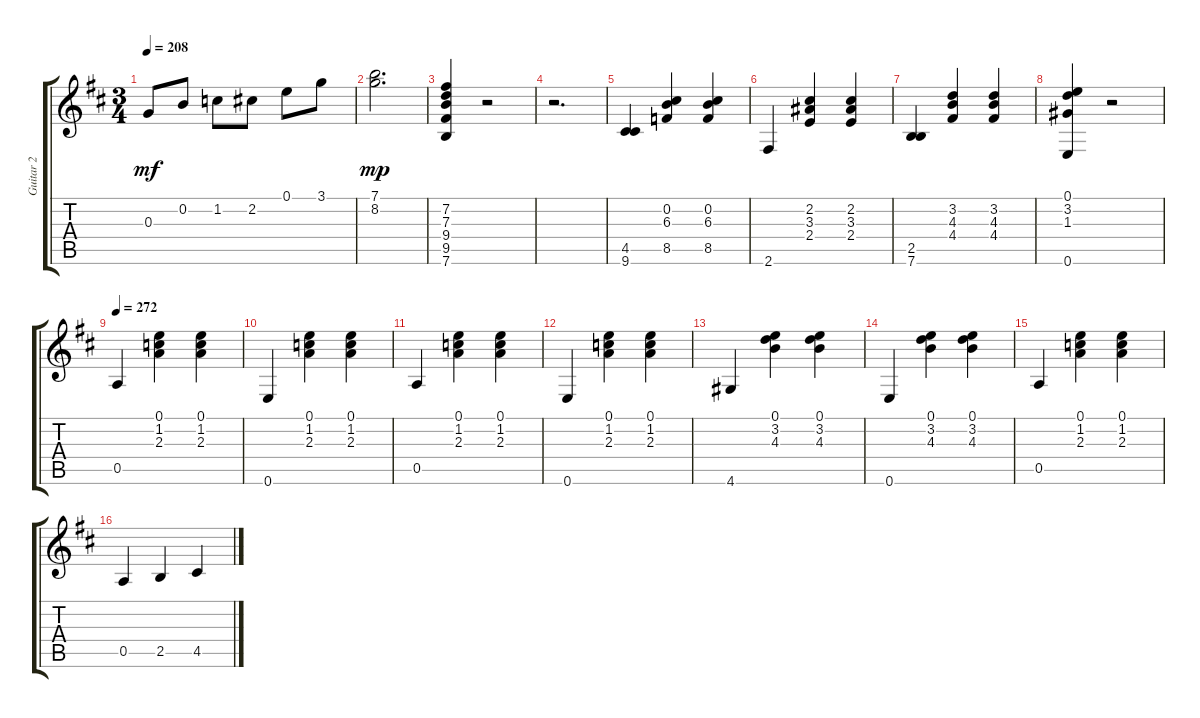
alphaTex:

\track ("Guitar 2" "Guitar 2") {instrument acousticguitarnylon}
\staff {score tabs}
\tuning (E4 B3 G3 D3 A2 E2) {hide}
\ts (3 4)
\tempo 208
\clef g2
\ks d
0.3.8{dy mf} 0.2.8 1.2.8 2.2.8 0.1.8 3.1.8 |
(7.1 8.2).2{d dy mp} |
(7.2 7.3 9.4 9.5 7.6).4 r.2 |
r.2{d} |
(4.5 9.6).4 (0.2 6.3 8.5).4 (0.2 6.3 8.5).4 |
2.6.4 (2.2 3.3 2.4).4 (2.2 3.3 2.4).4 |
(2.5 7.6).4 (3.2 4.3 4.4).4 (3.2 4.3 4.4).4 |
(0.1 3.2 1.3 0.6).4 r.2 |
\tempo 272
0.5.4 (0.1 1.2 2.3).4 (0.1 1.2 2.3).4 |
0.6.4 (0.1 1.2 2.3).4 (0.1 1.2 2.3).4 |
0.5.4 (0.1 1.2 2.3).4 (0.1 1.2 2.3).4 |
0.6.4 (0.1 1.2 2.3).4 (0.1 1.2 2.3).4 |
4.6.4 (0.1 3.2 4.3).4 (0.1 3.2 4.3).4 |
0.6.4 (0.1 3.2 4.3).4 (0.1 3.2 4.3).4 |
0.5.4 (0.1 1.2 2.3).4 (0.1 1.2 2.3).4 |
0.5.4 2.5.4 4.5.4
